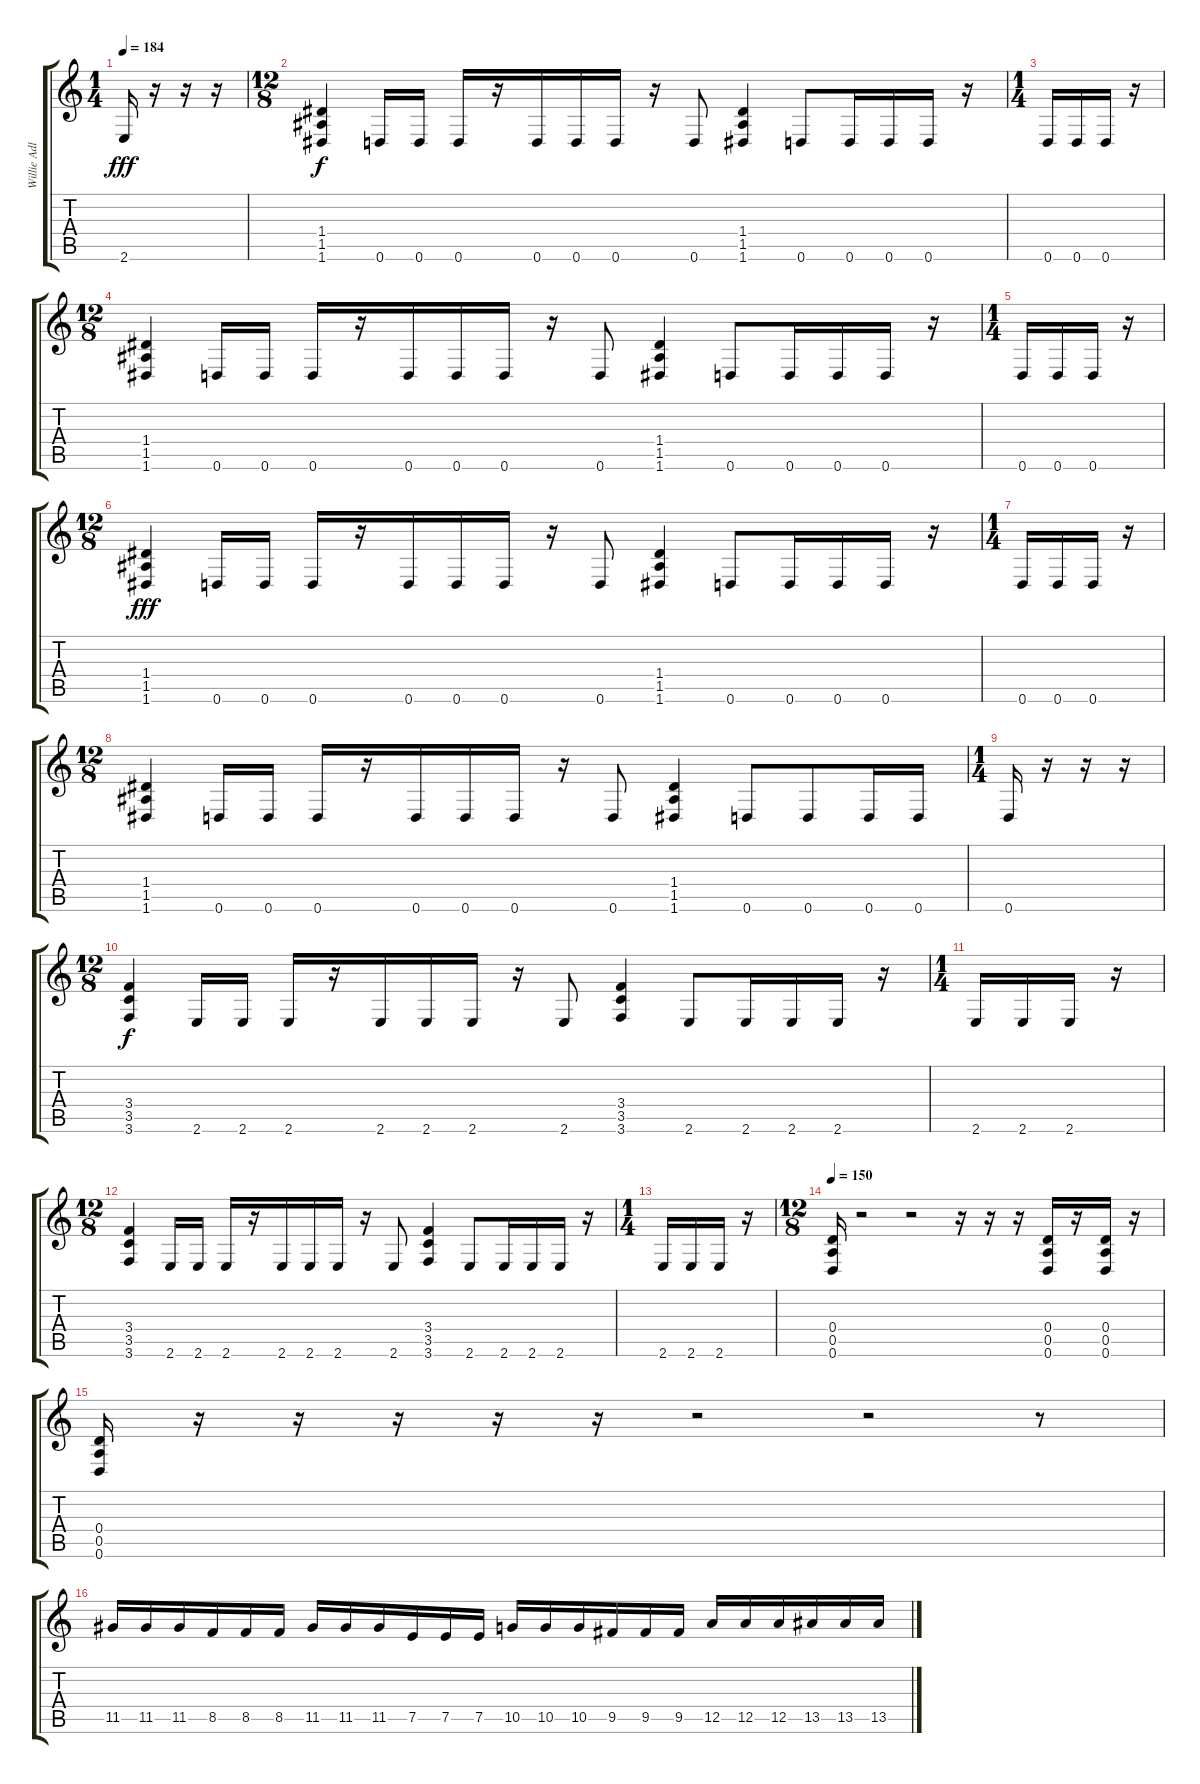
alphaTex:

\track ("Willie Adler" "Willie Adl") {instrument distortionguitar}
\staff {score tabs}
\tuning (E4 B3 G3 D3 A2 D2) {hide}
\ts (1 4)
\tempo 184
\clef g2
\ks c
2.6.16{dy fff} r.16 r.16 r.16 |
\ts (12 8)
(1.4 1.5 1.6).4{dy f} 0.6.16 0.6.16 0.6.16 r.16 0.6.16 0.6.16 0.6.16 r.16 0.6.8 (1.4 1.5 1.6).4 0.6.8 0.6.16 0.6.16 0.6.16 r.16 |
\ts (1 4)
0.6.16 0.6.16 0.6.16 r.16 |
\ts (12 8)
(1.4 1.5 1.6).4 0.6.16 0.6.16 0.6.16 r.16 0.6.16 0.6.16 0.6.16 r.16 0.6.8 (1.4 1.5 1.6).4 0.6.8 0.6.16 0.6.16 0.6.16 r.16 |
\ts (1 4)
0.6.16 0.6.16 0.6.16 r.16 |
\ts (12 8)
(1.4 1.5 1.6).4{dy fff} 0.6.16 0.6.16 0.6.16 r.16 0.6.16 0.6.16 0.6.16 r.16 0.6.8 (1.4 1.5 1.6).4 0.6.8 0.6.16 0.6.16 0.6.16 r.16 |
\ts (1 4)
0.6.16 0.6.16 0.6.16 r.16 |
\ts (12 8)
(1.4 1.5 1.6).4 0.6.16 0.6.16 0.6.16 r.16 0.6.16 0.6.16 0.6.16 r.16 0.6.8 (1.4 1.5 1.6).4 0.6.8 0.6.8 0.6.16 0.6.16 |
\ts (1 4)
0.6.16 r.16 r.16 r.16 |
\ts (12 8)
(3.4 3.5 3.6).4{dy f} 2.6.16 2.6.16 2.6.16 r.16 2.6.16 2.6.16 2.6.16 r.16 2.6.8 (3.4 3.5 3.6).4 2.6.8 2.6.16 2.6.16 2.6.16 r.16 |
\ts (1 4)
2.6.16 2.6.16 2.6.16 r.16 |
\ts (12 8)
(3.4 3.5 3.6).4 2.6.16 2.6.16 2.6.16 r.16 2.6.16 2.6.16 2.6.16 r.16 2.6.8 (3.4 3.5 3.6).4 2.6.8 2.6.16 2.6.16 2.6.16 r.16 |
\ts (1 4)
2.6.16 2.6.16 2.6.16 r.16 |
\ts (12 8)
\tempo 150
(0.4 0.5 0.6).16 r.2 r.2 r.16 r.16 r.16 (0.4 0.5 0.6).16 r.16 (0.4 0.5 0.6).16 r.16 |
(0.4 0.5 0.6).16 r.16 r.16 r.16 r.16 r.16 r.2 r.2 r.8 |
11.5.16 11.5.16 11.5.16 8.5.16 8.5.16 8.5.16 11.5.16 11.5.16 11.5.16 7.5.16 7.5.16 7.5.16 10.5.16 10.5.16 10.5.16 9.5.16 9.5.16 9.5.16 12.5.16 12.5.16 12.5.16 13.5.16 13.5.16 13.5.16
